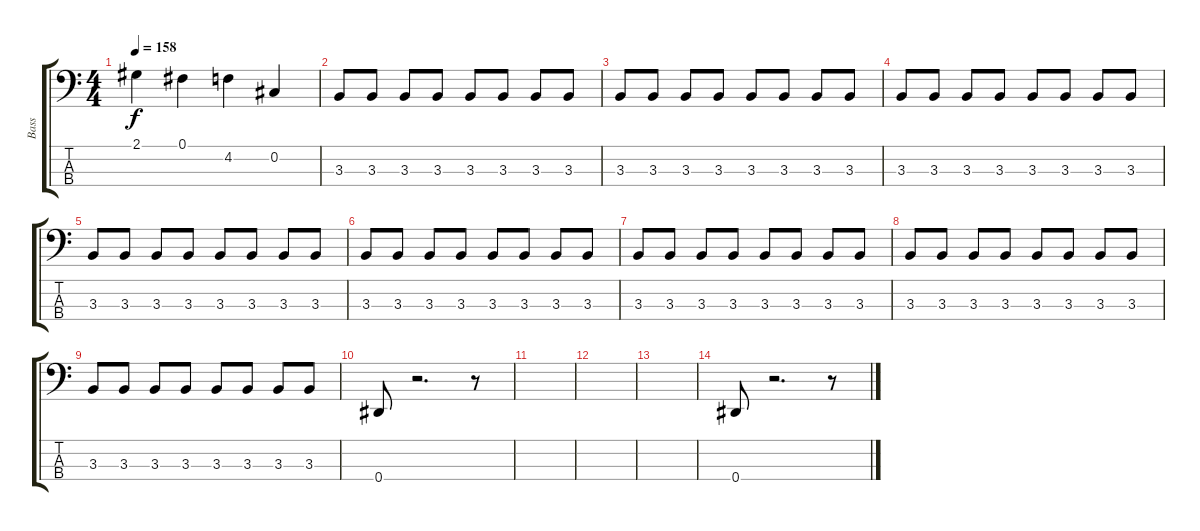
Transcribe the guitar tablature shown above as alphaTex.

\track ("Bass" "Bass") {instrument electricbassfinger}
\staff {score tabs}
\tuning (Gb2 Db2 Ab1 Eb1) {hide}
\ts (4 4)
\tempo 158
\clef f4
\ks c
2.1.4{dy f} 0.1.4 4.2.4 0.2.4 |
3.3.8 3.3.8 3.3.8 3.3.8 3.3.8 3.3.8 3.3.8 3.3.8 |
3.3.8 3.3.8 3.3.8 3.3.8 3.3.8 3.3.8 3.3.8 3.3.8 |
3.3.8 3.3.8 3.3.8 3.3.8 3.3.8 3.3.8 3.3.8 3.3.8 |
3.3.8 3.3.8 3.3.8 3.3.8 3.3.8 3.3.8 3.3.8 3.3.8 |
3.3.8 3.3.8 3.3.8 3.3.8 3.3.8 3.3.8 3.3.8 3.3.8 |
3.3.8 3.3.8 3.3.8 3.3.8 3.3.8 3.3.8 3.3.8 3.3.8 |
3.3.8 3.3.8 3.3.8 3.3.8 3.3.8 3.3.8 3.3.8 3.3.8 |
3.3.8 3.3.8 3.3.8 3.3.8 3.3.8 3.3.8 3.3.8 3.3.8 |
0.4.8 r.2{d} r.8 |
|
|
|
0.4.8 r.2{d} r.8
